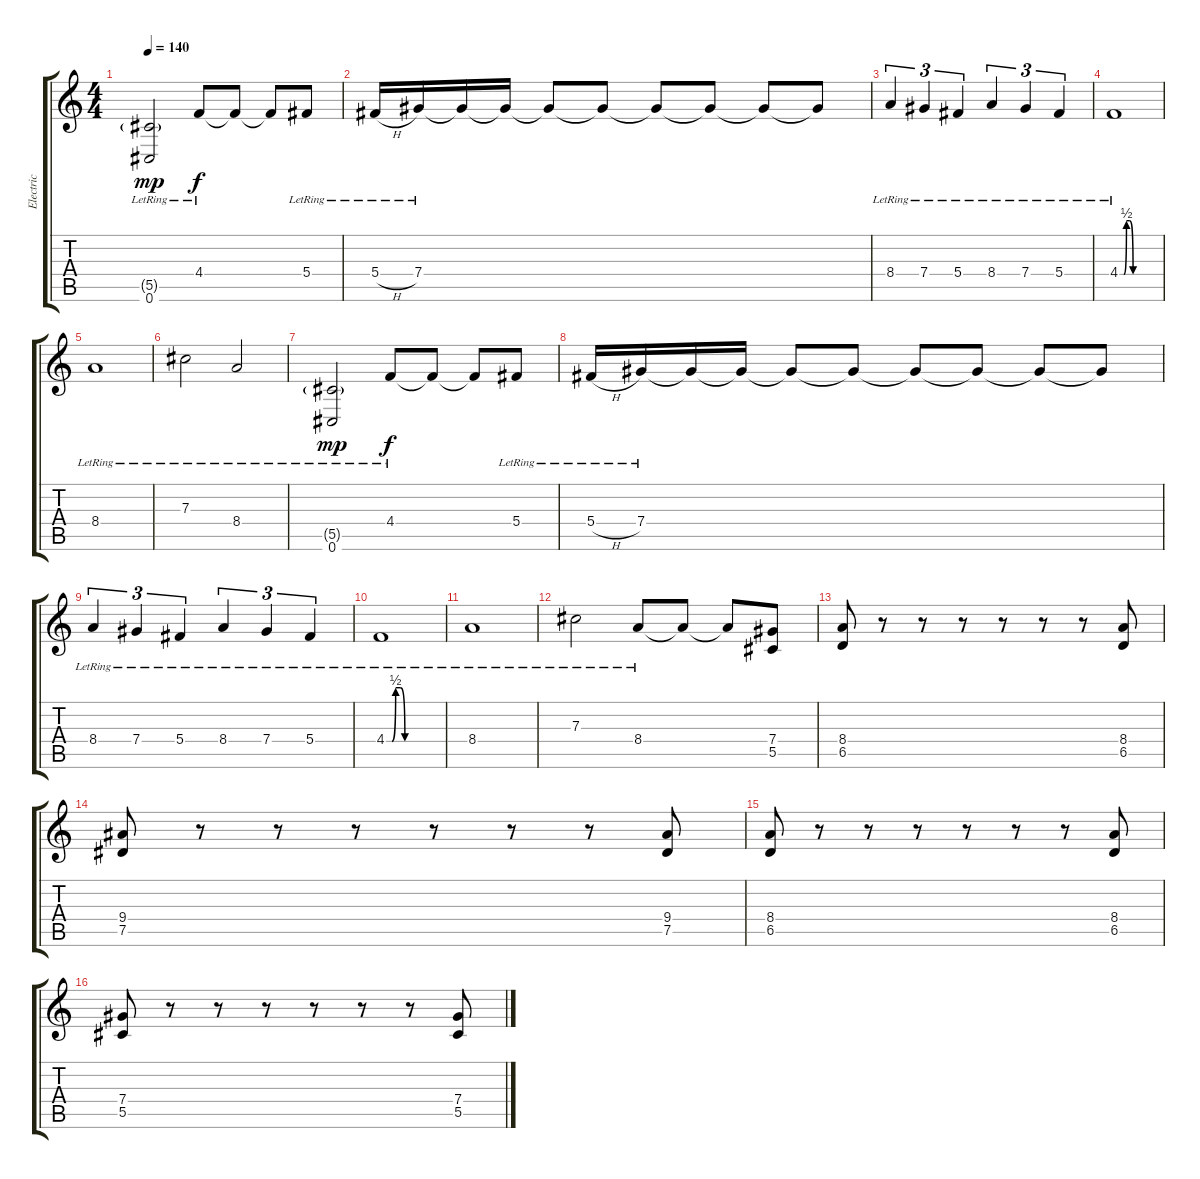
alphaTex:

\track ("Electric" "Electric") {instrument distortionguitar}
\staff {score tabs}
\tuning (Eb4 Bb3 Gb3 Db3 Ab2 Db2) {hide}
\ts (4 4)
\tempo 140
\clef g2
\ks c
(5.5{g lr} 0.6{lr}).2{dy mp instrument electricguitarclean} 4.4{lr}.8{dy f} 4.4{t}.8 4.4{t}.8 5.4{lr}.8 |
5.4{h lr}.16 7.4{lr}.16 7.4{t}.16 7.4{t}.16 7.4{t}.8 7.4{t}.8 7.4{t}.8 7.4{t}.8 7.4{t}.8 7.4{t}.8 |
8.4{lr}.4{tu (3 2)} 7.4{lr}.4{tu (3 2)} 5.4{lr}.4{tu (3 2)} 8.4{lr}.4{tu (3 2)} 7.4{lr}.4{tu (3 2)} 5.4{lr}.4{tu (3 2)} |
4.4{be (custom 0 0 6 0 10 2 15 2 20 0 24 0 30 0 45 0 60 0) lr}.1 |
8.4{lr}.1 |
7.3{lr}.2 8.4{lr}.2 |
(5.5{g lr} 0.6{lr}).2{dy mp} 4.4{lr}.8{dy f} 4.4{t}.8 4.4{t}.8 5.4{lr}.8 |
5.4{h lr}.16 7.4{lr}.16 7.4{t}.16 7.4{t}.16 7.4{t}.8 7.4{t}.8 7.4{t}.8 7.4{t}.8 7.4{t}.8 7.4{t}.8 |
8.4{lr}.4{tu (3 2)} 7.4{lr}.4{tu (3 2)} 5.4{lr}.4{tu (3 2)} 8.4{lr}.4{tu (3 2)} 7.4{lr}.4{tu (3 2)} 5.4{lr}.4{tu (3 2)} |
4.4{be (custom 0 0 6 0 10 2 15 2 20 0 24 0 30 0 45 0 60 0) lr}.1 |
8.4{lr}.1 |
7.3{lr}.2 8.4{lr}.8 8.4{t}.8 8.4{t}.8 (7.4 5.5).8{instrument distortionguitar} |
(8.4 6.5).8 r.8 r.8 r.8 r.8 r.8 r.8 (8.4 6.5).8 |
(9.4 7.5).8 r.8 r.8 r.8 r.8 r.8 r.8 (9.4 7.5).8 |
(8.4 6.5).8 r.8 r.8 r.8 r.8 r.8 r.8 (8.4 6.5).8 |
(7.4 5.5).8 r.8 r.8 r.8 r.8 r.8 r.8 (7.4 5.5).8
